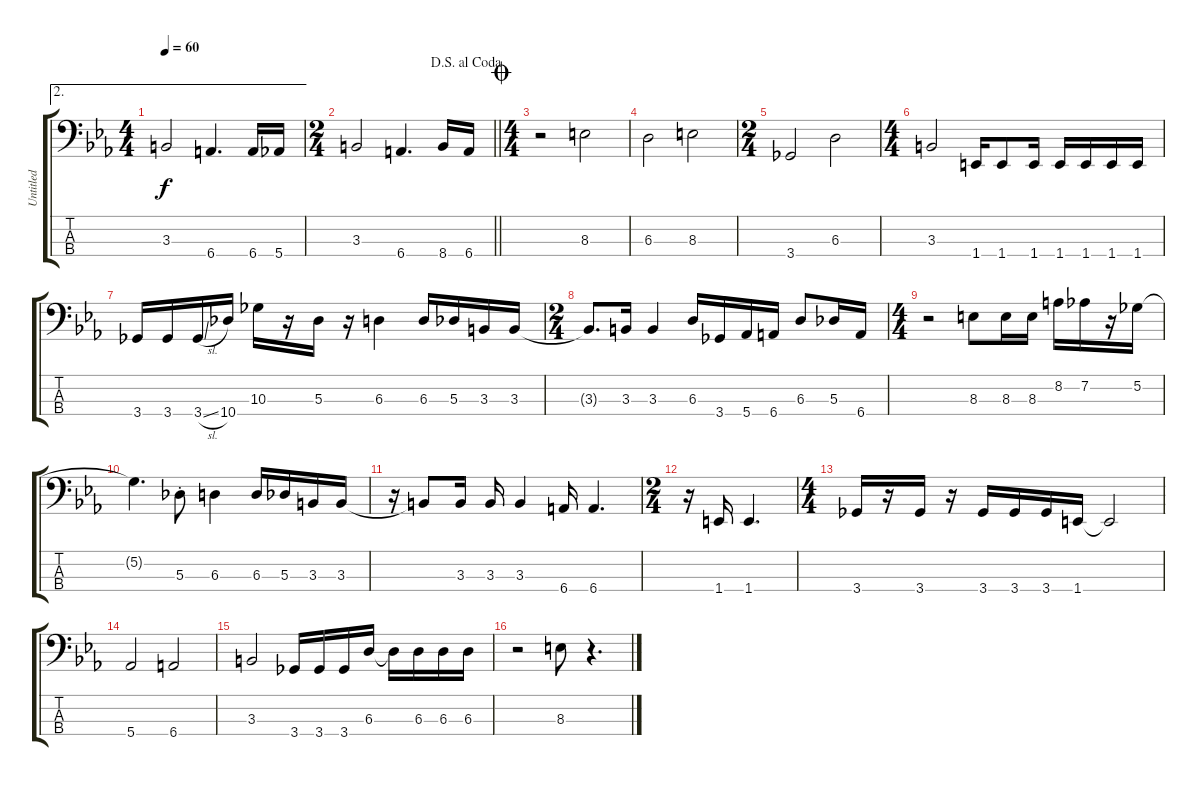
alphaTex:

\track ("Untitled" "Untitled") {instrument electricbassfinger}
\staff {score tabs}
\tuning (Gb2 Db2 Ab1 Eb1) {hide}
\ae 2
\ts (4 4)
\tempo 60
\clef f4
\ks eb
3.3.2{dy f} 6.4.4{d} 6.4.16 5.4.16 |
\ts (2 4)
\jump dalsegnoalcoda
\barLineRight lightlight
3.3.2 6.4.4{d} 8.4.16 6.4.16 |
\ts (4 4)
\jump coda
r.2 8.3.2 |
6.3.2 8.3.2 |
\ts (2 4)
3.4.2 6.3.2 |
\ts (4 4)
3.3.2 1.4.16 1.4.8 1.4.16 1.4.16 1.4.16 1.4.16 1.4.16 |
3.4.16 3.4.16 3.4{sl}.16 10.4.16 10.3.16 r.16 5.3.16 r.16 6.3.4 6.3.16 5.3.16 3.3.16 3.3.16 |
\ts (2 4)
3.3{t}.8{d} 3.3.16 3.3.4 6.3.16 3.4.16 5.4.16 6.4.16 6.3.8 5.3.16 6.4.16 |
\ts (4 4)
r.2 8.3.8 8.3.16 8.3.16 8.2.16 7.2.16 r.16 5.2.16 |
5.2{t}.4{d} 5.3{st}.8 6.3.4 6.3.16 5.3.16 3.3.16 3.3.16 |
r.16 3.3{t}.8 3.3.16 3.3.16 3.3.4 6.4.16 6.4.4{d} |
\ts (2 4)
r.16 1.4.16 1.4.4{d} |
\ts (4 4)
3.4.16 r.16 3.4.16 r.16 3.4.16 3.4.16 3.4.16 1.4.16 1.4{t}.2 |
5.4.2 6.4.2 |
3.3.2 3.4.16 3.4.16 3.4.16 6.3.16 6.3{t}.16 6.3.16 6.3.16 6.3.16 |
r.2 8.3.8 r.4{d}
